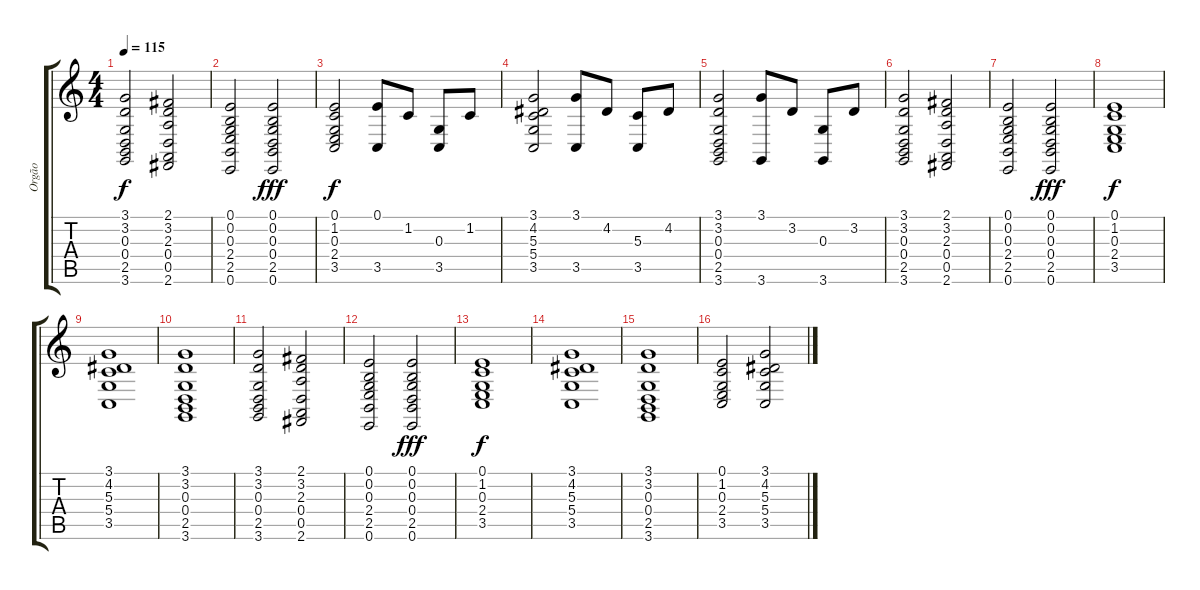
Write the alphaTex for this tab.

\track ("Orgão" "Orgão") {instrument drawbarorgan}
\staff {score tabs}
\tuning (E4 B3 G3 D3 A2 E2) {hide}
\ts (4 4)
\tempo 115
\clef g2
\ks c
(3.1 3.2 0.3 0.4 2.5 3.6).2{dy f instrument drawbarorgan} (2.1 3.2 2.3 0.4 0.5 2.6).2 |
(0.1 0.2 0.3 2.4 2.5 0.6).2 (0.1 0.2 0.3 0.4 2.5 0.6).2{dy fff} |
(0.1 1.2 0.3 2.4 3.5).2{dy f} (0.1 3.5).8 1.2.8 (0.3 3.5).8 1.2.8 |
(3.1 4.2 5.3 5.4 3.5).2 (3.1 3.5).8 4.2.8 (5.3 3.5).8 4.2.8 |
(3.1 3.2 0.3 0.4 2.5 3.6).2 (3.1 3.6).8 3.2.8 (0.3 3.6).8 3.2.8 |
(3.1 3.2 0.3 0.4 2.5 3.6).2 (2.1 3.2 2.3 0.4 0.5 2.6).2 |
(0.1 0.2 0.3 2.4 2.5 0.6).2 (0.1 0.2 0.3 0.4 2.5 0.6).2{dy fff} |
(0.1 1.2 0.3 2.4 3.5).1{dy f} |
(3.1 4.2 5.3 5.4 3.5).1 |
(3.1 3.2 0.3 0.4 2.5 3.6).1 |
(3.1 3.2 0.3 0.4 2.5 3.6).2 (2.1 3.2 2.3 0.4 0.5 2.6).2 |
(0.1 0.2 0.3 2.4 2.5 0.6).2 (0.1 0.2 0.3 0.4 2.5 0.6).2{dy fff} |
(0.1 1.2 0.3 2.4 3.5).1{dy f} |
(3.1 4.2 5.3 5.4 3.5).1 |
(3.1 3.2 0.3 0.4 2.5 3.6).1 |
(0.1 1.2 0.3 2.4 3.5).2 (3.1 4.2 5.3 5.4 3.5).2
